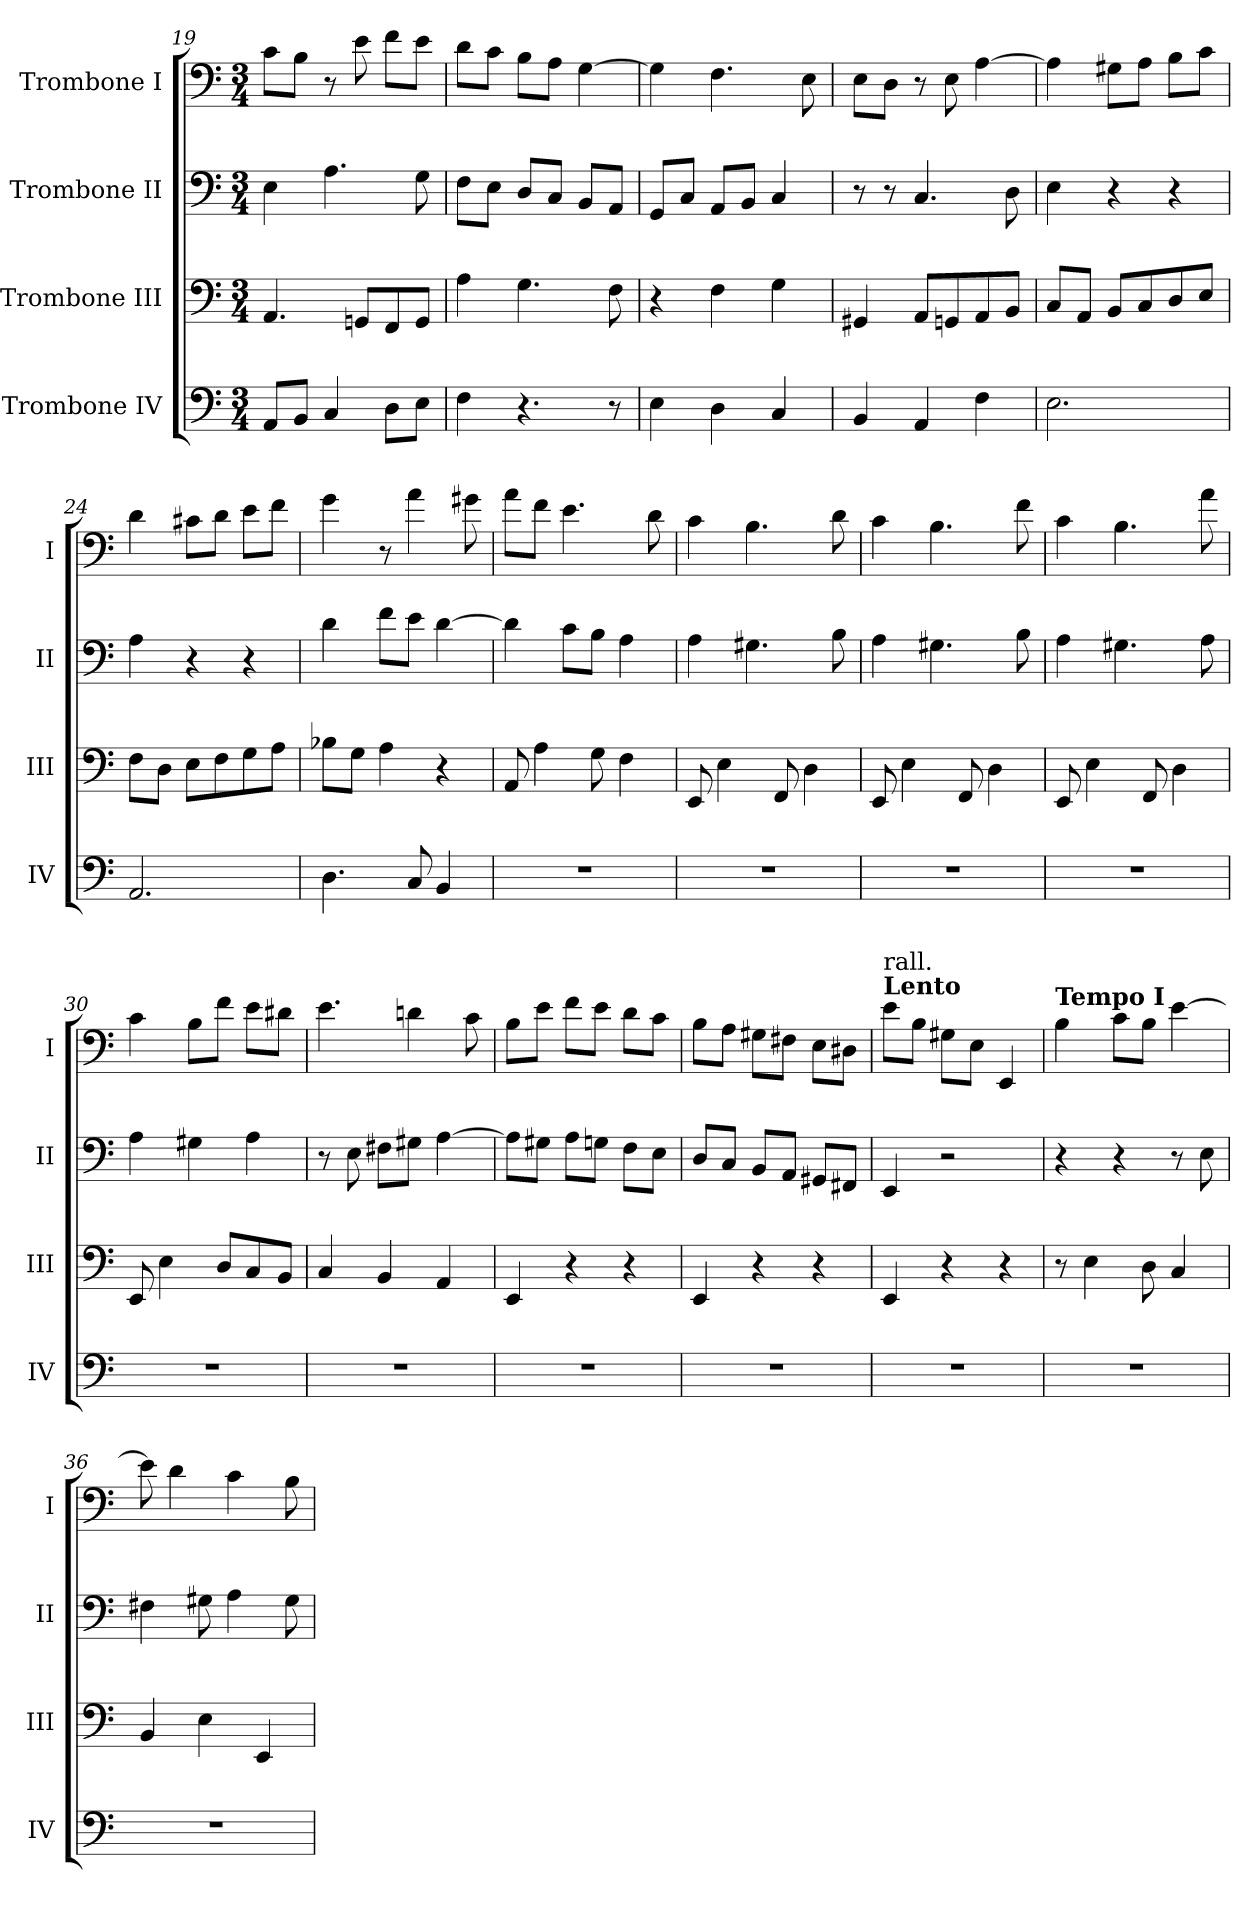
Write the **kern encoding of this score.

**kern	**kern	**kern	**kern
*part4	*part3	*part2	*part1
*staff4	*staff3	*staff2	*staff1
*I"Trombone IV	*I"Trombone III	*I"Trombone II	*I"Trombone I
*I'IV	*I'III	*I'II	*I'I
!!LO:LB:g=z
*clefF4	*clefF4	*clefF4	*clefF4
*k[]	*k[]	*k[]	*k[]
*M3/4	*M3/4	*M3/4	*M3/4
=19	=19	=19	=19
8AA/L	4.AA/	4E\	8c\L
8BB/J	.	.	8B\J
4C/	.	4.A\	8r
.	8GGn/L	.	8e\
8D\L	8FF/	.	8f\L
8E\J	8GG/J	8G\	8e\J
=20	=20	=20	=20
4F\	4A\	8F\L	8d\L
.	.	8E\J	8c\J
4.r	4.G\	8D/L	8B\L
.	.	8C/J	8A\J
.	.	8BB/L	[4G\
8r	8F\	8AA/J	.
=21	=21	=21	=21
4E\	4r	8GG/L	4G\]
.	.	8C/J	.
4D\	4F\	8AA/L	4.F\
.	.	8BB/J	.
4C/	4G\	4C/	.
.	.	.	8E\
=22	=22	=22	=22
4BB/	4GG#X/	8r	8E\L
.	.	8r	8D\J
4AA/	8AA/L	4.C/	8r
.	8GGn/	.	8E\
4F\	8AA/	.	[4A\
.	8BB/J	8D\	.
=23	=23	=23	=23
2.E\	8C/L	4E\	4A\]
.	8AA/J	.	.
.	8BB/L	4r	8G#X\L
.	8C/	.	8A\J
.	8D/	4r	8B\L
.	8E/J	.	8c\J
=24	=24	=24	=24
2.AA/	8F\L	4A\	4d\
.	8D\J	.	.
.	8E\L	4r	8c#X\L
.	8F\	.	8d\J
.	8G\	4r	8e\L
.	8A\J	.	8f\J
!!LO:LB:g=z
=25	=25	=25	=25
4.D\	8B-X\L	4d\	4g\
.	8G\J	.	.
.	4A\	8f\L	8r
8C/	.	8e\J	4a\
4BB/	4r	[4d\	.
.	.	.	8g#X\
=26	=26	=26	=26
2.r	8AA/	4d\]	8a\L
.	4A\	.	8f\J
.	.	8c\L	4.e\
.	8G\	8B\J	.
.	4F\	4A\	.
.	.	.	8d\
=27	=27	=27	=27
2.r	8EE/	4A\	4c\
.	4E\	.	.
.	.	4.G#X\	4.B\
.	8FF/	.	.
.	4D\	.	.
.	.	8B\	8d\
=28	=28	=28	=28
2.r	8EE/	4A\	4c\
.	4E\	.	.
.	.	4.G#X\	4.B\
.	8FF/	.	.
.	4D\	.	.
.	.	8B\	8f\
=29	=29	=29	=29
2.r	8EE/	4A\	4c\
.	4E\	.	.
.	.	4.G#X\	4.B\
.	8FF/	.	.
.	4D\	.	.
.	.	8A\	8a\
=30	=30	=30	=30
2.r	8EE/	4A\	4c\
.	4E\	.	.
.	.	4G#X\	8B\L
.	8D/L	.	8f\J
.	8C/	4A\	8e\L
.	8BB/J	.	8d#X\J
!!LO:PB:g=z
=31	=31	=31	=31
2.r	4C/	8r	4.e\
.	.	8E\	.
.	4BB/	8F#X\L	.
.	.	8G#X\J	4dn\
.	4AA/	[4A\	.
.	.	.	8c\
=32	=32	=32	=32
2.r	4EE/	8A\L]	8B\L
.	.	8G#X\J	8e\J
.	4r	8A\L	8f\L
.	.	8Gn\J	8e\J
.	4r	8F\L	8d\L
.	.	8E\J	8c\J
=33	=33	=33	=33
2.r	4EE/	8D/L	8B\L
.	.	8C/J	8A\J
.	4r	8BB/L	8G#X\L
.	.	8AA/J	8F#X\J
.	4r	8GG#X/L	8E\L
.	.	8FF#X/J	8D#X\J
=34	=34	=34	=34
!	!	!	!LO:TX:a:B:t=Lento
!	!	!	!LO:TX:a:t=rall.
2.r	4EE/	4EE/	8e\L
.	.	.	8B\J
.	4r	2r	8G#X\L
.	.	.	8E\J
.	4r	.	4EE/
=35	=35	=35	=35
!	!	!	!LO:TX:a:B:t=Tempo I
2.r	8r	4r	4B\
.	4E\	.	.
.	.	4r	8c\L
.	8D\	.	8B\J
.	4C/	8r	[4e\
.	.	8E\	.
=36	=36	=36	=36
2.r	4BB/	4F#X\	8e\]
.	.	.	4d\
.	4E\	8G#X\	.
.	.	4A\	4c\
.	4EE/	.	.
.	.	8G#\	8B\
=	=	=	=
*-	*-	*-	*-
